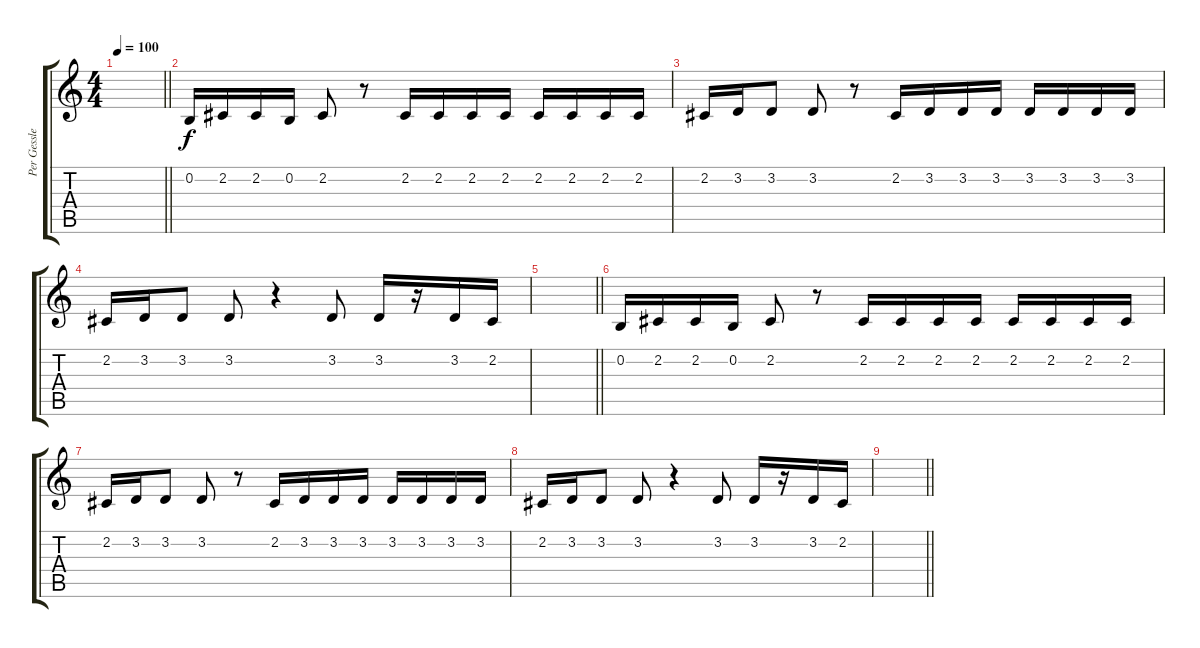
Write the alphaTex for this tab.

\track ("Per Gessle" "Per Gessle") {instrument baritonesax}
\staff {score tabs}
\tuning (E4 B3 G3 D3 A2 E2) {hide}
\ts (4 4)
\tempo 100
\clef g2
\barLineRight lightlight
\ks c
|
0.2.16 2.2.16 2.2.16 0.2.16 2.2.8 r.8 2.2.16 2.2.16 2.2.16 2.2.16 2.2.16 2.2.16 2.2.16 2.2.16 |
2.2.16 3.2.16 3.2.8 3.2.8 r.8 2.2.16 3.2.16 3.2.16 3.2.16 3.2.16 3.2.16 3.2.16 3.2.16 |
2.2.16 3.2.16 3.2.8 3.2.8 r.4 3.2.8 3.2.16 r.16 3.2.16 2.2.16 |
\barLineRight lightlight
|
0.2.16 2.2.16 2.2.16 0.2.16 2.2.8 r.8 2.2.16 2.2.16 2.2.16 2.2.16 2.2.16 2.2.16 2.2.16 2.2.16 |
2.2.16 3.2.16 3.2.8 3.2.8 r.8 2.2.16 3.2.16 3.2.16 3.2.16 3.2.16 3.2.16 3.2.16 3.2.16 |
2.2.16 3.2.16 3.2.8 3.2.8 r.4 3.2.8 3.2.16 r.16 3.2.16 2.2.16 |
\barLineRight lightlight
